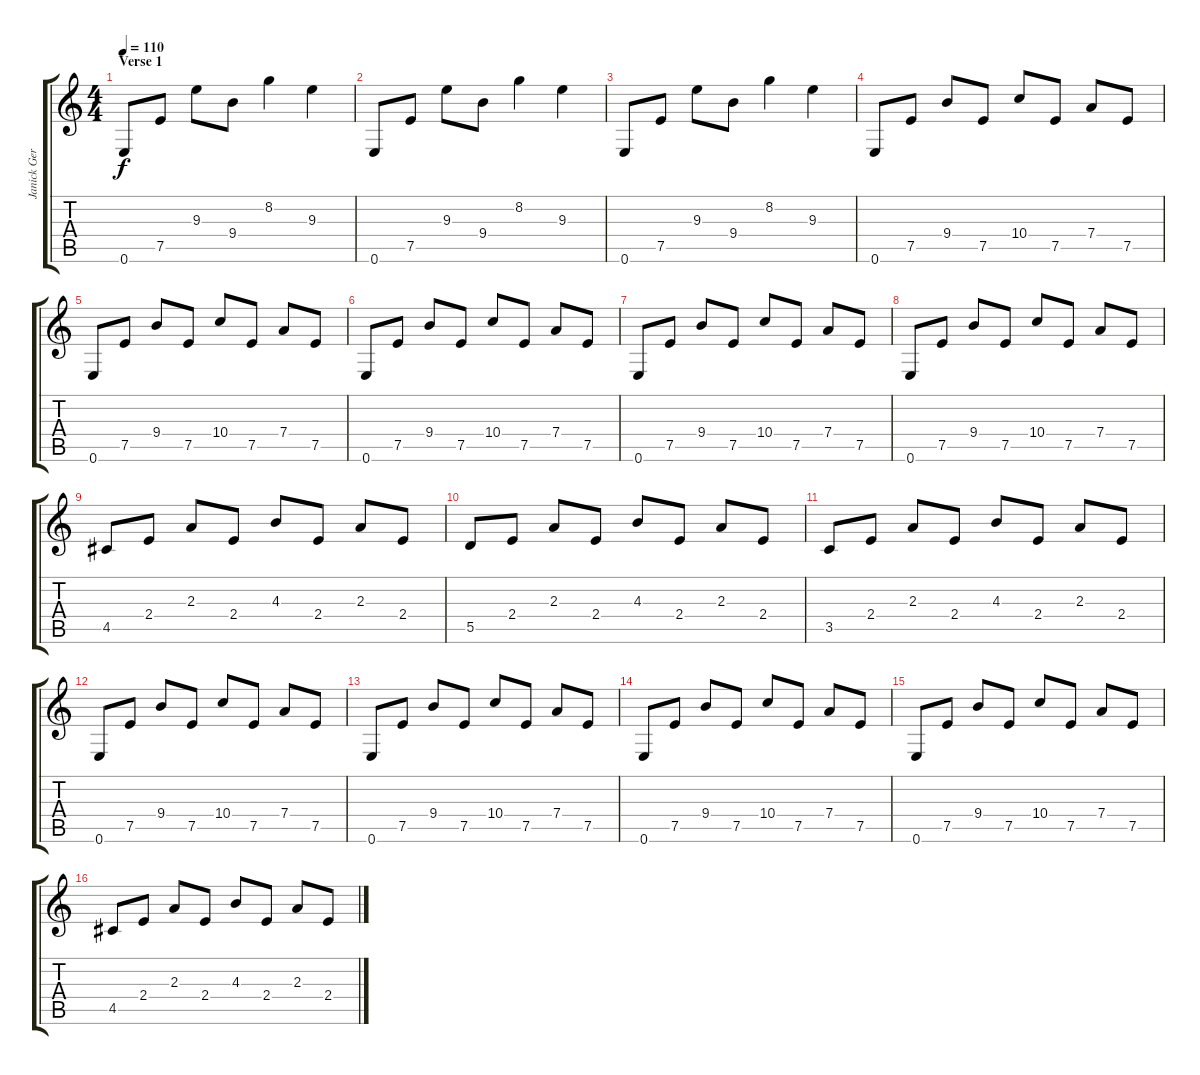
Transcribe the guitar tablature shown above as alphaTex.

\track ("Janick Gers (Clean)" "Janick Ger") {instrument electricguitarclean}
\staff {score tabs}
\tuning (E4 B3 G3 D3 A2 E2) {hide}
\ts (4 4)
\section ("" "Verse 1")
\tempo 110
\clef g2
\ks c
0.6.8{dy f} 7.5.8 9.3.8 9.4.8 8.2.4 9.3.4 |
0.6.8 7.5.8 9.3.8 9.4.8 8.2.4 9.3.4 |
0.6.8 7.5.8 9.3.8 9.4.8 8.2.4 9.3.4 |
0.6.8 7.5.8 9.4.8 7.5.8 10.4.8 7.5.8 7.4.8 7.5.8 |
0.6.8 7.5.8 9.4.8 7.5.8 10.4.8 7.5.8 7.4.8 7.5.8 |
0.6.8 7.5.8 9.4.8 7.5.8 10.4.8 7.5.8 7.4.8 7.5.8 |
0.6.8 7.5.8 9.4.8 7.5.8 10.4.8 7.5.8 7.4.8 7.5.8 |
0.6.8 7.5.8 9.4.8 7.5.8 10.4.8 7.5.8 7.4.8 7.5.8 |
4.5.8 2.4.8 2.3.8 2.4.8 4.3.8 2.4.8 2.3.8 2.4.8 |
5.5.8 2.4.8 2.3.8 2.4.8 4.3.8 2.4.8 2.3.8 2.4.8 |
3.5.8 2.4.8 2.3.8 2.4.8 4.3.8 2.4.8 2.3.8 2.4.8 |
0.6.8 7.5.8 9.4.8 7.5.8 10.4.8 7.5.8 7.4.8 7.5.8 |
0.6.8 7.5.8 9.4.8 7.5.8 10.4.8 7.5.8 7.4.8 7.5.8 |
0.6.8 7.5.8 9.4.8 7.5.8 10.4.8 7.5.8 7.4.8 7.5.8 |
0.6.8 7.5.8 9.4.8 7.5.8 10.4.8 7.5.8 7.4.8 7.5.8 |
4.5.8 2.4.8 2.3.8 2.4.8 4.3.8 2.4.8 2.3.8 2.4.8
